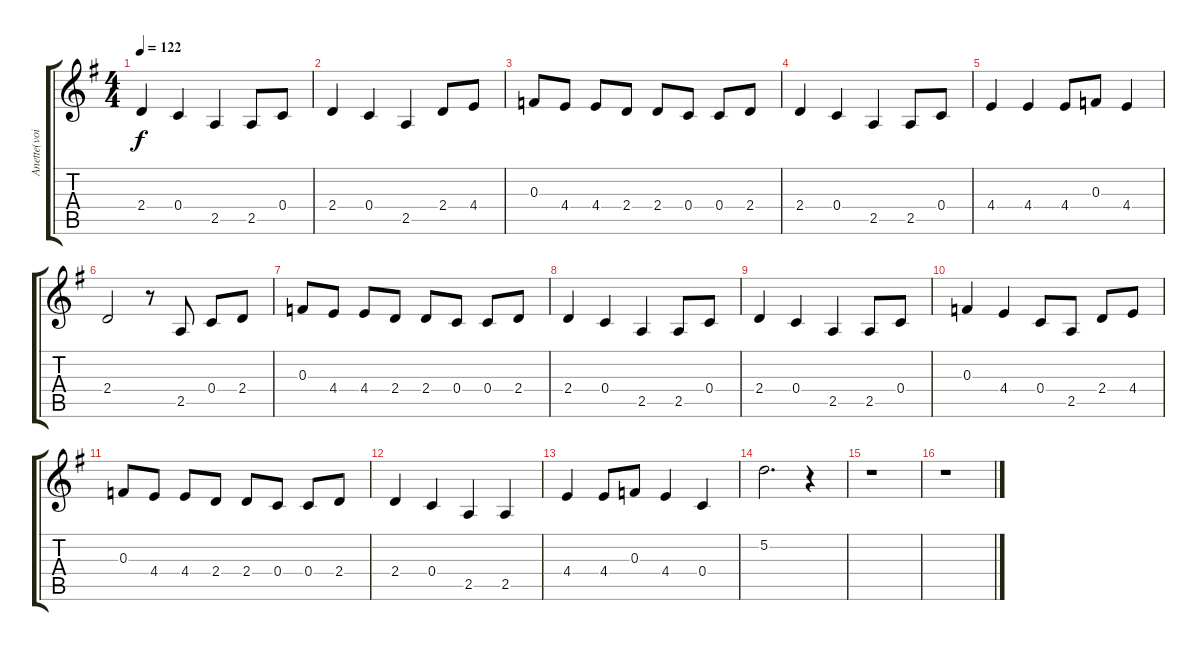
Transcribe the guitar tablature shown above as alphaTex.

\track ("Anette(voice)" "Anette(voi") {instrument flute}
\staff {score tabs}
\tuning (D5 A4 F4 C4 G3 D3) {hide}
\ts (4 4)
\tempo 122
\clef g2
\ks g
2.4.4{dy f} 0.4.4 2.5.4 2.5.8 0.4.8 |
2.4.4 0.4.4 2.5.4 2.4.8 4.4.8 |
0.3.8 4.4.8 4.4.8 2.4.8 2.4.8 0.4.8 0.4.8 2.4.8 |
2.4.4 0.4.4 2.5.4 2.5.8 0.4.8 |
4.4.4 4.4.4 4.4.8 0.3.8 4.4.4 |
2.4.2 r.8 2.5.8 0.4.8 2.4.8 |
0.3.8 4.4.8 4.4.8 2.4.8 2.4.8 0.4.8 0.4.8 2.4.8 |
2.4.4 0.4.4 2.5.4 2.5.8 0.4.8 |
2.4.4 0.4.4 2.5.4 2.5.8 0.4.8 |
0.3.4 4.4.4 0.4.8 2.5.8 2.4.8 4.4.8 |
0.3.8 4.4.8 4.4.8 2.4.8 2.4.8 0.4.8 0.4.8 2.4.8 |
2.4.4 0.4.4 2.5.4 2.5.4 |
4.4.4 4.4.8 0.3.8 4.4.4 0.4.4 |
5.2.2{d} r.4 |
r.1 |
r.1
